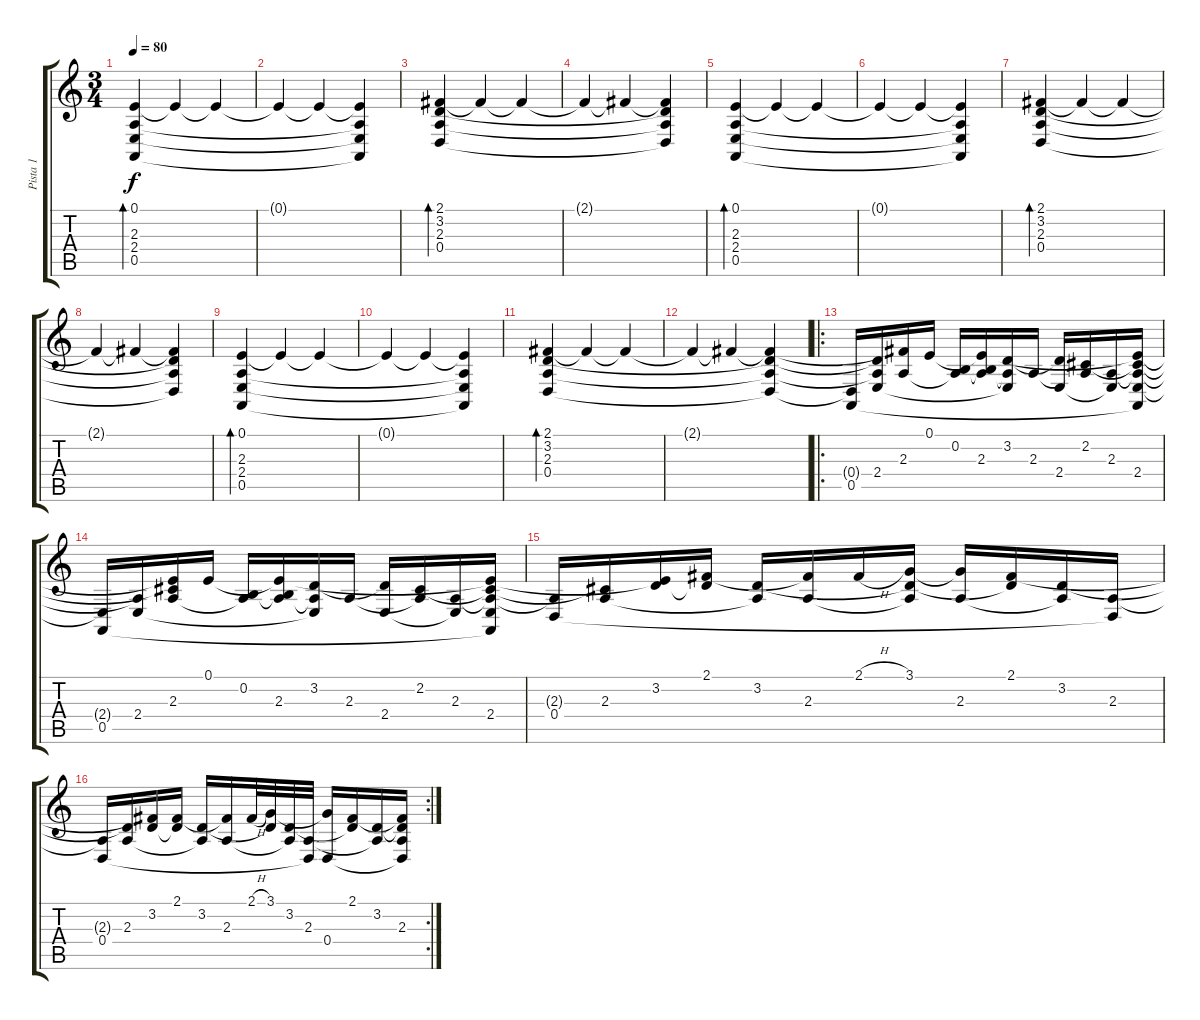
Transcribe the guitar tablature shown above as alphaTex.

\track ("Pista 1" "Pista 1") {instrument electricgrandpiano}
\staff {score tabs}
\tuning (E4 B3 G3 D3 A2 E2) {hide}
\ts (3 4)
\tempo 80
\clef g2
\ks c
(0.1 2.3 2.4 0.5).4{bd 240 dy f} 0.1{t}.4 0.1{t}.4 |
0.1{t}.4 0.1{t}.4 (0.1{t} 2.3{t} 2.4{t} 0.5{t}).4 |
(2.1 3.2 2.3 0.4).4{bd 240} 2.1{t}.4 2.1{t}.4 |
2.1{t}.4 2.1{t}.4 (2.1{t} 3.2{t} 2.3{t} 0.4{t}).4 |
(0.1 2.3 2.4 0.5).4{bd 240} 0.1{t}.4 0.1{t}.4 |
0.1{t}.4 0.1{t}.4 (0.1{t} 2.3{t} 2.4{t} 0.5{t}).4 |
(2.1 3.2 2.3 0.4).4{bd 240} 2.1{t}.4 2.1{t}.4 |
2.1{t}.4 2.1{t}.4 (2.1{t} 3.2{t} 2.3{t} 0.4{t}).4 |
(0.1 2.3 2.4 0.5).4{bd 240} 0.1{t}.4 0.1{t}.4 |
0.1{t}.4 0.1{t}.4 (0.1{t} 2.3{t} 2.4{t} 0.5{t}).4 |
(2.1 3.2 2.3 0.4).4{bd 240} 2.1{t}.4 2.1{t}.4 |
2.1{t}.4 2.1{t}.4 (2.1{t} 3.2{t} 2.3{t} 0.4{t}).4 |
\ro
(0.4{t} 0.5).16 (3.2{t} 2.3{t} 2.4).16 (2.1{t} 2.3).16 0.1.16 (0.2 2.3{t}).16 (0.1{t} 0.2{t} 2.3).16 (3.2 2.3{t} 2.4{t}).16 2.3.16 (3.2{t} 2.4).16 (2.2 2.3{t}).16 (2.3 2.4{t}).16 (0.1{t} 2.2{t} 2.3{t} 2.4 0.5{t}).16 |
(2.4{t} 0.5).16 (2.3{t} 2.4).16 (0.1{t} 2.2{t} 2.3).16 0.1.16 (0.2 2.3{t}).16 (0.1{t} 0.2{t} 2.3).16 (3.2 2.3{t} 2.4{t}).16 2.3.16 (3.2{t} 2.4).16 (2.2 2.3{t}).16 (2.3 2.4{t}).16 (0.1{t} 2.2{t} 2.3{t} 2.4 0.5{t}).16 |
(2.3{t} 0.4).16 (2.2{t} 2.3).16 (0.1{t} 3.2).16 (2.1 3.2{t}).16 (3.2 2.3{t}).16 (2.1{t} 2.3).16 2.1{h}.16 (3.1 3.2{t} 2.3{t}).16 (3.1{t} 2.3).16 (2.1 3.2{t}).16 (3.2 2.3{t}).16 (2.3 0.4{t}).16 |
\rc 2
(2.3{t} 0.4).16 (3.2{t} 2.3).16 (2.1{t} 3.2).16 (2.1 3.2{t}).16 (3.2 2.3{t}).16 (2.1{t} 2.3).16 2.1{h}.32 (3.1 3.2{t}).32 (3.2 2.3{t}).32 (2.3 0.4{t}).32 (3.1{t} 0.4).16 (2.1 3.2{t}).16 (3.2 2.3{t}).16 (2.1{t} 3.2{t} 2.3 0.4{t}).16
